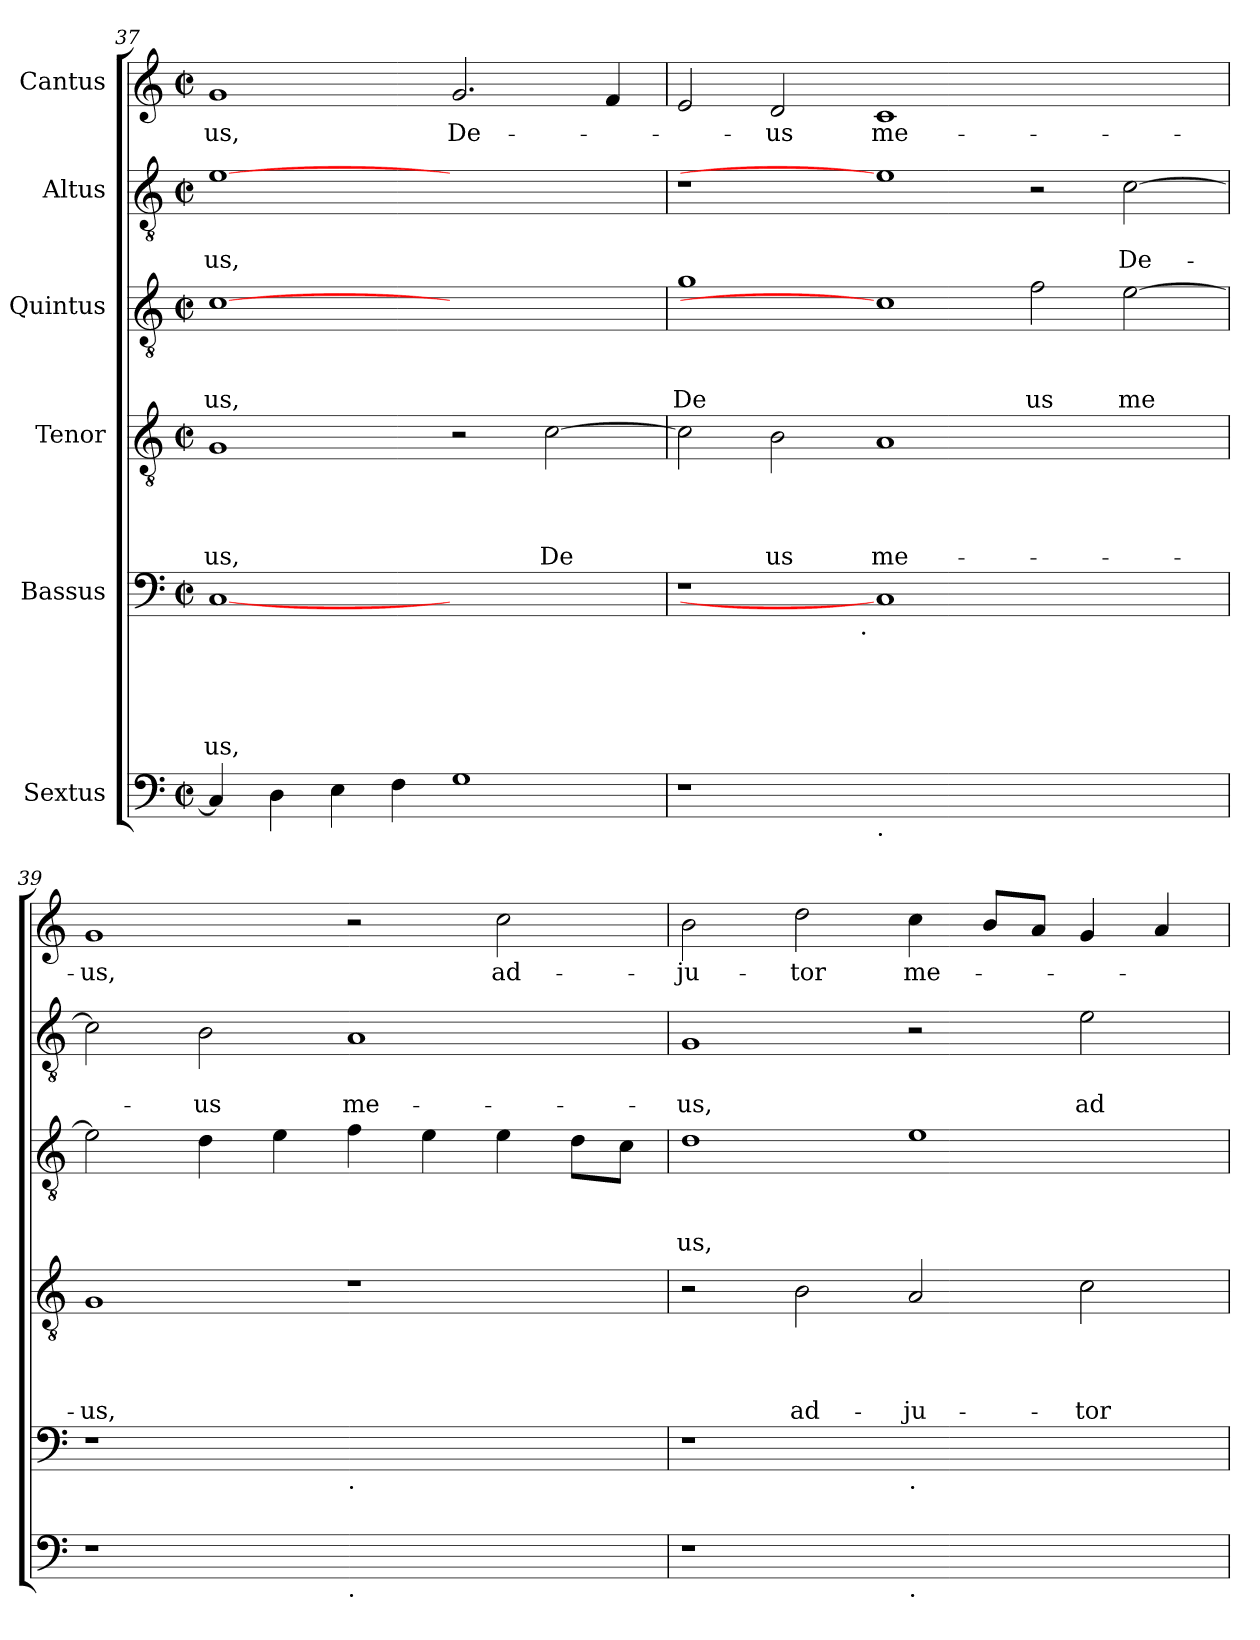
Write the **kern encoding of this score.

**kern	**text	**kern	**text	**text	**text	**text	**text	**kern	**text	**text	**text	**text	**kern	**text	**text	**text	**kern	**text	**text	**kern	**text
*part6	*part6	*part5	*part5	*part5	*part5	*part5	*part5	*part4	*part4	*part4	*part4	*part4	*part3	*part3	*part3	*part3	*part2	*part2	*part2	*part1	*part1
*staff6	*staff6	*staff5	*staff5	*staff5	*staff5	*staff5	*staff5	*staff4	*staff4	*staff4	*staff4	*staff4	*staff3	*staff3	*staff3	*staff3	*staff2	*staff2	*staff2	*staff1	*staff1
*I"Sextus	*	*I"Bassus	*	*	*	*	*	*I"Tenor	*	*	*	*	*I"Quintus	*	*	*	*I"Altus	*	*	*I"Cantus	*
*clefF4	*	*clefF4	*	*	*	*	*	*clefGv2	*	*	*	*	*clefGv2	*	*	*	*clefGv2	*	*	*clefG2	*
*k[]	*	*k[]	*	*	*	*	*	*k[]	*	*	*	*	*k[]	*	*	*	*k[]	*	*	*k[]	*
*C:	*	*C:	*	*	*	*	*	*C:	*	*	*	*	*C:	*	*	*	*C:	*	*	*C:	*
*M2/2	*	*M2/2	*	*	*	*	*	*M2/2	*	*	*	*	*M2/2	*	*	*	*M2/2	*	*	*M2/2	*
*met(c|)	*	*met(c|)	*	*	*	*	*	*met(c|)	*	*	*	*	*met(c|)	*	*	*	*met(c|)	*	*	*met(c|)	*
=37	=37	=37	=37	=37	=37	=37	=37	=37	=37	=37	=37	=37	=37	=37	=37	=37	=37	=37	=37	=37	=37
!	!	!	!	!	!	!	!LO:LY:b	!	!	!	!	!LO:LY:b	!	!	!	!LO:LY:b	!	!	!LO:LY:b	!	!LO:LY:b
4C/]	.	[1C	.	.	.	.	-us,	1G	.	.	.	us,	[1c	.	.	-us,	[1e	.	-us,	1g	-us,
4D\	.	.	.	.	.	.	.	.	.	.	.	.	.	.	.	.	.	.	.	.	.
4E\	.	.	.	.	.	.	.	.	.	.	.	.	.	.	.	.	.	.	.	.	.
4F\	.	.	.	.	.	.	.	.	.	.	.	.	.	.	.	.	.	.	.	.	.
!	!	!	!	!	!	!	!	!	!	!	!	!	!	!	!	!	!	!	!	!	!LO:LY:b
1G	.	1ryy	.	.	.	.	.	2r	.	.	.	.	1ryy	.	.	.	1ryy	.	.	2.g/	De-
!	!	!	!	!	!	!	!	!	!	!	!	!LO:LY:b	!	!	!	!	!	!	!	!	!
.	.	.	.	.	.	.	.	[<2c\	.	.	.	De	.	.	.	.	.	.	.	.	.
.	.	.	.	.	.	.	.	.	.	.	.	.	.	.	.	.	.	.	.	4f/	.
!!LO:LB:g=z
=38	=38	=38	=38	=38	=38	=38	=38	=38	=38	=38	=38	=38	=38	=38	=38	=38	=38	=38	=38	=38	=38
!	!	!	!	!	!	!	!	!	!	!	!	!	!	!	!	!LO:LY:b	!	!	!	!	!
*	*	*^	*	*	*	*	*	*	*	*	*	*	*	*	*	*	*	*	*	*	*
1r	.	1r	2ryy	.	.	.	.	.	2c\]	.	.	.	.	1g	.	.	De	1r	.	.	2e/	.
!	!	!	!	!	!	!	!	!	!	!	!	!	!LO:LY:b	!	!	!	!	!	!	!	!	!LO:LY:b
.	.	.	4...ryy	.	.	.	.	.	2B\	.	.	.	us	.	.	.	.	.	.	.	2d/	-us
!	!	!	!LO:TX:b:t=.	!	!	!	!	!	!	!	!	!	!	!	!	!	!	!	!	!	!	!
.	.	.	1ryy	.	.	.	.	.	.	.	.	.	.	.	.	.	.	.	.	.	.	.
!LO:TX:b:t=.	!	!	!	!	!	!	!	!	!	!	!	!	!	!	!	!	!	!	!	!	!	!
!	!	!	!	!	!	!	!	!	!	!	!	!	!LO:LY:b	!	!	!	!	!	!	!	!	!LO:LY:b
0ryy	.	1C]	.	.	.	.	.	.	1A	.	.	.	me-	1c]	.	.	.	1e]	.	.	1c	me-
.	.	.	1ryy	.	.	.	.	.	.	.	.	.	.	.	.	.	.	.	.	.	.	.
!	!	!	!	!	!	!	!	!	!	!	!	!	!	!	!	!	!LO:LY:b	!	!	!	!	!
.	.	1ryy	.	.	.	.	.	.	1ryy	.	.	.	.	2f\	.	.	us	2r	.	.	1ryy	.
!	!	!	!	!	!	!	!	!	!	!	!	!	!	!	!	!	!LO:LY:b	!	!	!LO:LY:b	!	!
.	.	.	.	.	.	.	.	.	.	.	.	.	.	[>2e\	.	.	me	[>2c\	.	De-	.	.
.	.	.	32ryy	.	.	.	.	.	.	.	.	.	.	.	.	.	.	.	.	.	.	.
=39	=39	=39	=39	=39	=39	=39	=39	=39	=39	=39	=39	=39	=39	=39	=39	=39	=39	=39	=39	=39	=39	=39
!	!	!	!	!	!	!	!	!	!	!	!	!	!LO:LY:b	!	!	!	!	!	!	!	!	!LO:LY:b
*	*	*v	*v	*	*	*	*	*	*	*	*	*	*	*	*	*	*	*	*	*	*	*
1r	.	1r	.	.	.	.	.	1G	.	.	.	-us,	2e\]	.	.	.	2c\]	.	.	1g	-us,
!	!	!	!	!	!	!	!	!	!	!	!	!	!	!	!	!	!	!	!LO:LY:b	!	!
.	.	.	.	.	.	.	.	.	.	.	.	.	4d\	.	.	.	2B\	.	-us	.	.
.	.	.	.	.	.	.	.	.	.	.	.	.	4e\	.	.	.	.	.	.	.	.
!	!	!LO:TX:b:t=.	!	!	!	!	!	!	!	!	!	!	!	!	!	!	!	!	!	!	!
!LO:TX:b:t=.	!	!	!	!	!	!	!	!	!	!	!	!	!	!	!	!	!	!	!	!	!
!	!	!	!	!	!	!	!	!	!	!	!	!	!	!	!	!	!	!	!LO:LY:b	!	!
1ryy	.	1ryy	.	.	.	.	.	1r	.	.	.	.	4f\	.	.	.	1A	.	me-	2r	.
.	.	.	.	.	.	.	.	.	.	.	.	.	4e\	.	.	.	.	.	.	.	.
!	!	!	!	!	!	!	!	!	!	!	!	!	!	!	!	!	!	!	!	!	!LO:LY:b
.	.	.	.	.	.	.	.	.	.	.	.	.	4e\	.	.	.	.	.	.	2cc\	ad-
.	.	.	.	.	.	.	.	.	.	.	.	.	8d\L	.	.	.	.	.	.	.	.
.	.	.	.	.	.	.	.	.	.	.	.	.	8c\J	.	.	.	.	.	.	.	.
=40	=40	=40	=40	=40	=40	=40	=40	=40	=40	=40	=40	=40	=40	=40	=40	=40	=40	=40	=40	=40	=40
!	!	!	!	!	!	!	!	!	!	!	!	!	!	!	!	!LO:LY:b	!	!	!LO:LY:b	!	!LO:LY:b
1r	.	1r	.	.	.	.	.	2r	.	.	.	.	1d	.	.	us,	1G	.	-us,	2b\	-ju-
!	!	!	!	!	!	!	!	!	!	!	!	!LO:LY:b	!	!	!	!	!	!	!	!	!LO:LY:b
.	.	.	.	.	.	.	.	2B\	.	.	.	ad-	.	.	.	.	.	.	.	2dd\	-tor
!	!	!LO:TX:b:t=.	!	!	!	!	!	!	!	!	!	!	!	!	!	!	!	!	!	!	!
!LO:TX:b:t=.	!	!	!	!	!	!	!	!	!	!	!	!	!	!	!	!	!	!	!	!	!
!	!	!	!	!	!	!	!	!	!	!	!	!LO:LY:b	!	!	!	!	!	!	!	!	!LO:LY:b
1ryy	.	1ryy	.	.	.	.	.	2A/	.	.	.	-ju-	1e	.	.	.	2r	.	.	4cc\	me-
.	.	.	.	.	.	.	.	.	.	.	.	.	.	.	.	.	.	.	.	8b/L	.
.	.	.	.	.	.	.	.	.	.	.	.	.	.	.	.	.	.	.	.	8a/J	.
!	!	!	!	!	!	!	!	!	!	!	!	!LO:LY:b	!	!	!	!	!	!	!LO:LY:b	!	!
.	.	.	.	.	.	.	.	2c\	.	.	.	-tor	.	.	.	.	2e\	.	ad-	4g/	.
.	.	.	.	.	.	.	.	.	.	.	.	.	.	.	.	.	.	.	.	4a/	.
=	=	=	=	=	=	=	=	=	=	=	=	=	=	=	=	=	=	=	=	=	=
*-	*-	*-	*-	*-	*-	*-	*-	*-	*-	*-	*-	*-	*-	*-	*-	*-	*-	*-	*-	*-	*-
